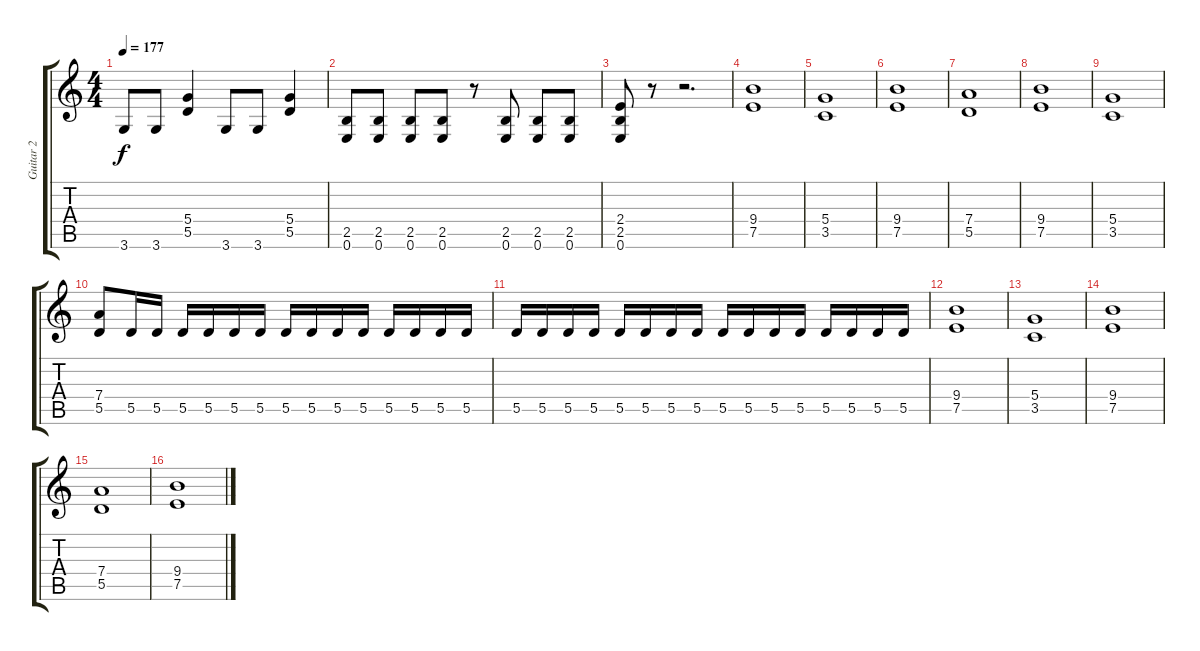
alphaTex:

\track ("Guitar 2" "Guitar 2") {instrument distortionguitar}
\staff {score tabs}
\tuning (E4 B3 G3 D3 A2 E2) {hide}
\ts (4 4)
\tempo 177
\clef g2
\ks c
3.6.8{dy f} 3.6.8 (5.4 5.5).4 3.6.8 3.6.8 (5.4 5.5).4 |
(2.5 0.6).8 (2.5 0.6).8 (2.5 0.6).8 (2.5 0.6).8 r.8 (2.5 0.6).8 (2.5 0.6).8 (2.5 0.6).8 |
(2.4 2.5 0.6).8 r.8 r.2{d} |
(9.4 7.5).1 |
(5.4 3.5).1 |
(9.4 7.5).1 |
(7.4 5.5).1 |
(9.4 7.5).1 |
(5.4 3.5).1 |
(7.4 5.5).8 5.5.16 5.5.16 5.5.16 5.5.16 5.5.16 5.5.16 5.5.16 5.5.16 5.5.16 5.5.16 5.5.16 5.5.16 5.5.16 5.5.16 |
5.5.16 5.5.16 5.5.16 5.5.16 5.5.16 5.5.16 5.5.16 5.5.16 5.5.16 5.5.16 5.5.16 5.5.16 5.5.16 5.5.16 5.5.16 5.5.16 |
(9.4 7.5).1 |
(5.4 3.5).1 |
(9.4 7.5).1 |
(7.4 5.5).1 |
(9.4 7.5).1
